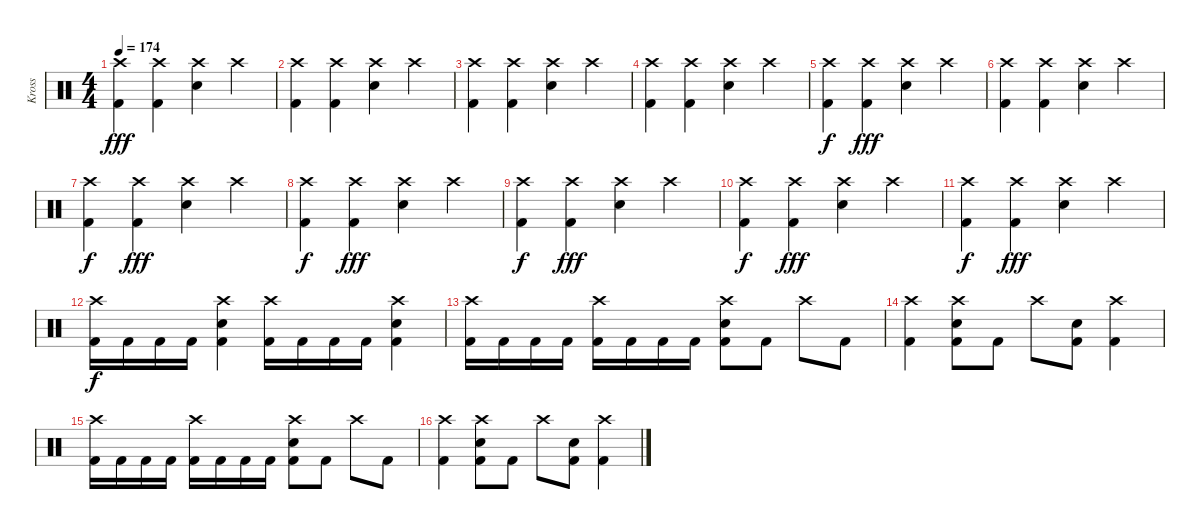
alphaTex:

\track ("Kross" "Kross") {instrument percussion}
\staff {score}
\articulation defaults
\ts (4 4)
\tempo 174
\clef neutral
\ks c
("Crash high (hit)" "Kick (hit) 2").4{dy fff} ("Crash high (hit)" "Kick (hit) 2").4 ("Crash high (hit)" "Electric Snare (hit)").4 "Crash high (hit)".4 |
("Crash high (hit)" "Kick (hit) 2").4 ("Crash high (hit)" "Kick (hit) 2").4 ("Crash high (hit)" "Electric Snare (hit)").4 "Crash high (hit)".4 |
("Crash high (hit)" "Kick (hit) 2").4 ("Crash high (hit)" "Kick (hit) 2").4 ("Crash high (hit)" "Electric Snare (hit)").4 "Crash high (hit)".4 |
("Crash high (hit)" "Kick (hit) 2").4 ("Crash high (hit)" "Kick (hit) 2").4 ("Crash high (hit)" "Electric Snare (hit)").4 "Crash high (hit)".4 |
("Crash high (hit)" "Kick (hit) 2").4{dy f} ("Crash high (hit)" "Kick (hit) 2").4{dy fff} ("Crash high (hit)" "Electric Snare (hit)").4 "Crash high (hit)".4 |
("Crash high (hit)" "Kick (hit) 2").4 ("Crash high (hit)" "Kick (hit) 2").4 ("Crash high (hit)" "Electric Snare (hit)").4 "Crash high (hit)".4 |
("Crash high (hit)" "Kick (hit) 2").4{dy f} ("Crash high (hit)" "Kick (hit) 2").4{dy fff} ("Crash high (hit)" "Electric Snare (hit)").4 "Crash high (hit)".4 |
("Crash high (hit)" "Kick (hit) 2").4{dy f} ("Crash high (hit)" "Kick (hit) 2").4{dy fff} ("Crash high (hit)" "Electric Snare (hit)").4 "Crash high (hit)".4 |
("Crash high (hit)" "Kick (hit) 2").4{dy f} ("Crash high (hit)" "Kick (hit) 2").4{dy fff} ("Crash high (hit)" "Electric Snare (hit)").4 "Crash high (hit)".4 |
("Crash high (hit)" "Kick (hit) 2").4{dy f} ("Crash high (hit)" "Kick (hit) 2").4{dy fff} ("Crash high (hit)" "Electric Snare (hit)").4 "Crash high (hit)".4 |
("Crash high (hit)" "Kick (hit) 2").4{dy f} ("Crash high (hit)" "Kick (hit) 2").4{dy fff} ("Crash high (hit)" "Electric Snare (hit)").4 "Crash high (hit)".4 |
("Crash high (hit)" "Kick (hit) 2").16{dy f} "Kick (hit) 2".16 "Kick (hit) 2".16 "Kick (hit) 2".16 ("Crash high (hit)" "Electric Snare (hit)" "Kick (hit) 2").4 ("Crash high (hit)" "Kick (hit) 2").16 "Kick (hit) 2".16 "Kick (hit) 2".16 "Kick (hit) 2".16 ("Crash high (hit)" "Electric Snare (hit)" "Kick (hit) 2").4 |
("Crash high (hit)" "Kick (hit) 2").16 "Kick (hit) 2".16 "Kick (hit) 2".16 "Kick (hit) 2".16 ("Crash high (hit)" "Kick (hit) 2").16 "Kick (hit) 2".16 "Kick (hit) 2".16 "Kick (hit) 2".16 ("Crash high (hit)" "Electric Snare (hit)" "Kick (hit) 2").8 "Kick (hit) 2".8 "Crash high (hit)".8 "Kick (hit) 2".8 |
("Crash high (hit)" "Kick (hit) 2").4 ("Crash high (hit)" "Electric Snare (hit)" "Kick (hit) 2").8 "Kick (hit) 2".8 "Crash high (hit)".8 ("Electric Snare (hit)" "Kick (hit) 2").8 ("Crash high (hit)" "Kick (hit) 2").4 |
("Crash high (hit)" "Kick (hit) 2").16 "Kick (hit) 2".16 "Kick (hit) 2".16 "Kick (hit) 2".16 ("Crash high (hit)" "Kick (hit) 2").16 "Kick (hit) 2".16 "Kick (hit) 2".16 "Kick (hit) 2".16 ("Crash high (hit)" "Electric Snare (hit)" "Kick (hit) 2").8 "Kick (hit) 2".8 "Crash high (hit)".8 "Kick (hit) 2".8 |
("Crash high (hit)" "Kick (hit) 2").4 ("Crash high (hit)" "Electric Snare (hit)" "Kick (hit) 2").8 "Kick (hit) 2".8 "Crash high (hit)".8 ("Electric Snare (hit)" "Kick (hit) 2").8 ("Crash high (hit)" "Kick (hit) 2").4
